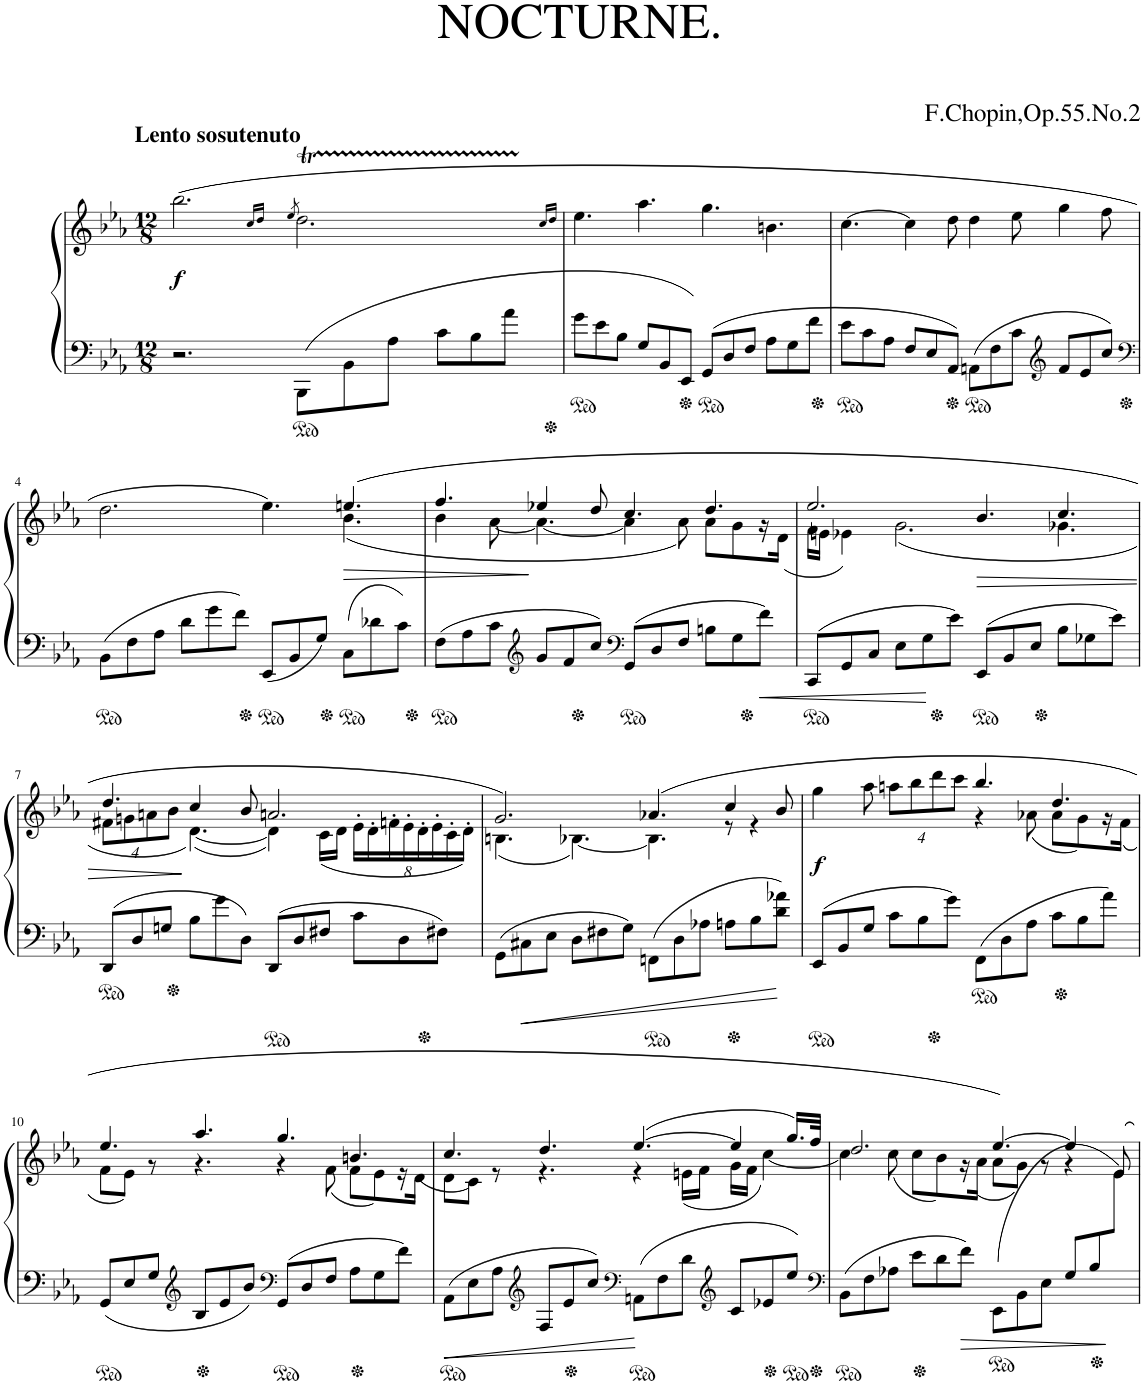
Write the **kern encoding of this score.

**kern	**kern	**dynam
*part1	*part1	*part1
*staff2	*staff1	*staff1/2
*I"Piano	*	*
*I'Pno.	*	*
*clefF4	*clefG2	*
*k[b-e-a-]	*k[b-e-a-]	*
*M12/8	*M12/8	*
=1	=1	=1
*	*^	*
!	!LO:TX:a:B:t=Lento sosutenuto	!	!
!	!	!	!LO:DY:b
2.r	(2.bb-\	[2bb-!	f
.	.	8bb-!L]	.
.	.	16cc!L	.
.	.	16dd!JJ	.
.	16qcc/LL	.	.
.	16qdd/JJ	.	.
.	8qee-/	.	.
*	*	*Xtuplet	*
8BBB-\L	2.dd\	24ee-!LL	.
.	.	24dd!	.
.	.	24ee-!	.
8BB-\	.	24dd!	.
.	.	24ee-!	.
.	.	24dd!	.
8A-\J	.	24ee-!	.
.	.	24dd!	.
.	.	24ee-!JJ	.
8c\L	.	24dd!LL	.
.	.	24ee-!	.
.	.	24dd!	.
8B-\	.	24ee-!	.
.	.	24dd!	.
.	.	24ee-!	.
8a-\J	.	24dd!	.
.	.	24cc!	.
.	.	24dd!JJ	.
*	*v	*v	*
.	16qcc/LL	.
.	16qdd/JJ	.
=2	=2	=2
8g\L	4.ee-\	.
8e-\	.	.
8B-\J	.	.
8G/L	4.aa-\	.
8BB-/	.	.
8EE-/J	.	.
8GG/L	4.gg\	.
8D/	.	.
8F/J	.	.
8A-\L	4.bn\	.
8G\	.	.
8f\J	.	.
=3	=3	=3
8e-\L	[4.cc\	.
8c\	.	.
8A-\J	.	.
8F/L	4cc\]	.
8E-/	.	.
8AA-/J	8dd\	.
8AAn\L	4dd\	.
8F\	.	.
8c\J	8ee-\	.
*clefG2	*	*
8f/L	4gg\	.
8e-/	.	.
8cc/J	8ff\	.
!!LO:LB:g=z
=4	=4	=4
*clefF4	*	*
*	*^	*
8BB-\L	2.dd\	2.ryy	.
8F\	.	.	.
8A-\J	.	.	.
8d\L	.	.	.
8g\	.	.	.
8f\J	.	.	.
8EE-/L	4.ee-\)	4.ryy	.
8BB-/	.	.	.
8G/J	.	.	.
!	!	!	!LO:HP:b
8C\L	(4.een/	(4.b-\	>
8d-X\	.	.	.
8c\J	.	.	.
=5	=5	=5	=5
8F\L	4.ff/	4b-\	.
8A-\	.	.	.
8c\J	.	[8a-\	.
*clefG2	*	*	*
8g/L	4ee-X/	4.a-\_	]
8f/	.	.	.
8cc/J	8dd/	.	.
*clefF4	*	*	*
8GG/L	4.cc/	4a-\]	.
8D/	.	.	.
8F/J	.	8a-\)	.
8Bn\L	4.dd/	8a-\L	.
8G\	.	8g\	.
8f\J	.	16r	.
.	.	(16d\JJ	.
=6	=6	=6	=6
8CC/L	2.ee-/	16f\LL	.
.	.	16en\JJ	.
8GG/	.	4e-X\)	.
8C/J	.	.	.
8E-\L	.	(2.g\	.
8G\	.	.	.
8e-\J	.	.	.
!	!	!	!LO:HP:b
8EE-/L	4.b-/	.	>
8BB-/	.	.	.
8E-/J	.	.	.
8B-\L	4.cc/	4.g-X\	.
8G-X\	.	.	.
8e-\J	.	.	.
!!LO:LB:g=z	!!
=7	=7	=7	=7
*	*	*tuplet	*
*	*	*Xbrackettup	*
8DD/L	4.dd/	32%3f#X\L	.
.	.	32%3gn\	.
8D/	.	.	.
.	.	32%3an\	.
8Gn/J	.	.	.
.	.	32%3b-\J	.
8B-\L	4cc/	([4.d\)	]
8g\	.	.	.
8D\J	8b-/	.	.
8DD/L	2.an/	4d\])	.
8D/	.	.	.
8F#X/J	.	(16c\LL	.
.	.	16d\JJ	.
8c\L	.	64%3e-'>\LL	.
.	.	64%3d'>\	.
.	.	64%3fn'>\	.
8D\	.	.	.
.	.	64%3e-'>\	.
.	.	64%3d'>\	.
.	.	64%3e-'>\	.
8F#X\J	.	.	.
.	.	64%3c'>\	.
.	.	64%3d'>\JJ)	.
=8	=8	=8	=8
8GG\L	2.g/)	(4.Bn\	.
8C#X\	.	.	.
8E-\J	.	.	.
8D\L	.	[4.B-X\)	.
8F#X\	.	.	.
8G\J	.	.	.
8FFn\L	(4.a-X/	4.B-\]	.
8D\	.	.	.
8A-X\J	.	.	.
8An\L	4cc/	8r	.
8B-\	.	4r	.
8d\ 8a-X\J	8b-/	.	.
=9	=9	=9	=9
!	!	!	!LO:DY:b
8EE-/L	4gg\	2.ryy	f
8BB-/	.	.	.
8G/J	8aa-\	.	.
8c\L	32%3aan\L	.	.
.	32%3bb-\	.	.
8B-\	.	.	.
.	32%3ddd\	.	.
8g\J	.	.	.
.	32%3ccc\J	.	.
8FF\L	4.bb-/	4r	.
8D\	.	.	.
8A-\J	.	(8a-X\	.
8c\L	4.dd/	8a-\L	.
8B-\	.	8g\)	.
8a-\J	.	16r	.
.	.	(16f\JJ	.
!!LO:LB:g=z	!!
=10	=10	=10	=10
8GG/L	4.ee-/	8f\L	.
8E-/	.	8e-\J)	.
8G/J	.	8r	.
*clefG2	*	*	*
8B-/L	4.aa-/	4.r	.
8e-/	.	.	.
8b-/J	.	.	.
*clefF4	*	*	*
8GG/L	4.gg/	4r	.
8D/	.	.	.
8F/J	.	(8f\	.
8A-\L	4.bn/	8f\L	.
8G\	.	8e-\)	.
8f\J	.	16r	.
.	.	(16d\JJ	.
=11	=11	=11	=11
8AA-\L	4.cc/	8d\L	.
8E-\	.	8c\J)	.
8A-\J	.	8r	.
*clefG2	*	*	*
8F/L	4.dd/	4.r	.
8e-/	.	.	.
8cc/J	.	.	.
*clefF4	*	*	*
8AAn\L	([4.ee-/	4r	.
8F\	.	.	.
8d\J	.	(16en\LL	.
.	.	16f\JJ	.
*clefG2	*	*	*
8c/L	4ee-/]	16g\LL	.
.	.	16f\JJ	.
8e-X/	.	[4cc\)	.
8ee-/J	16.gg/LL)	.	.
.	32ff/JJk	.	.
*	*v	*v	*
=12	=12	=12
*clefF4	*	*
*	*^	*
*	*	*^	*
8BB-\L	2.dd/	4cc\]	4.ryy	.
8F\	.	.	.	.
8A-X\J	.	(8cc\	.	.
*	*	*v	*v	*
8e-\L	.	8cc\L	.
8d\	.	8b-\)	.
8f\J	.	16r	.
.	.	(16a-\JJ	.
(8EE-\L	[4.ee-/)	8a-\L	.
8BB-\	.	8g\J)	.
8E-\J	.	8r	.
8G/L	4ee-/]	4r	.
8B-/	.	.	.
*	*	*^	*
8ryy	8e-/	8ryy	8e-\J)	.
*	*v	*v	*v	*
=	=	=
*-	*-	*-
